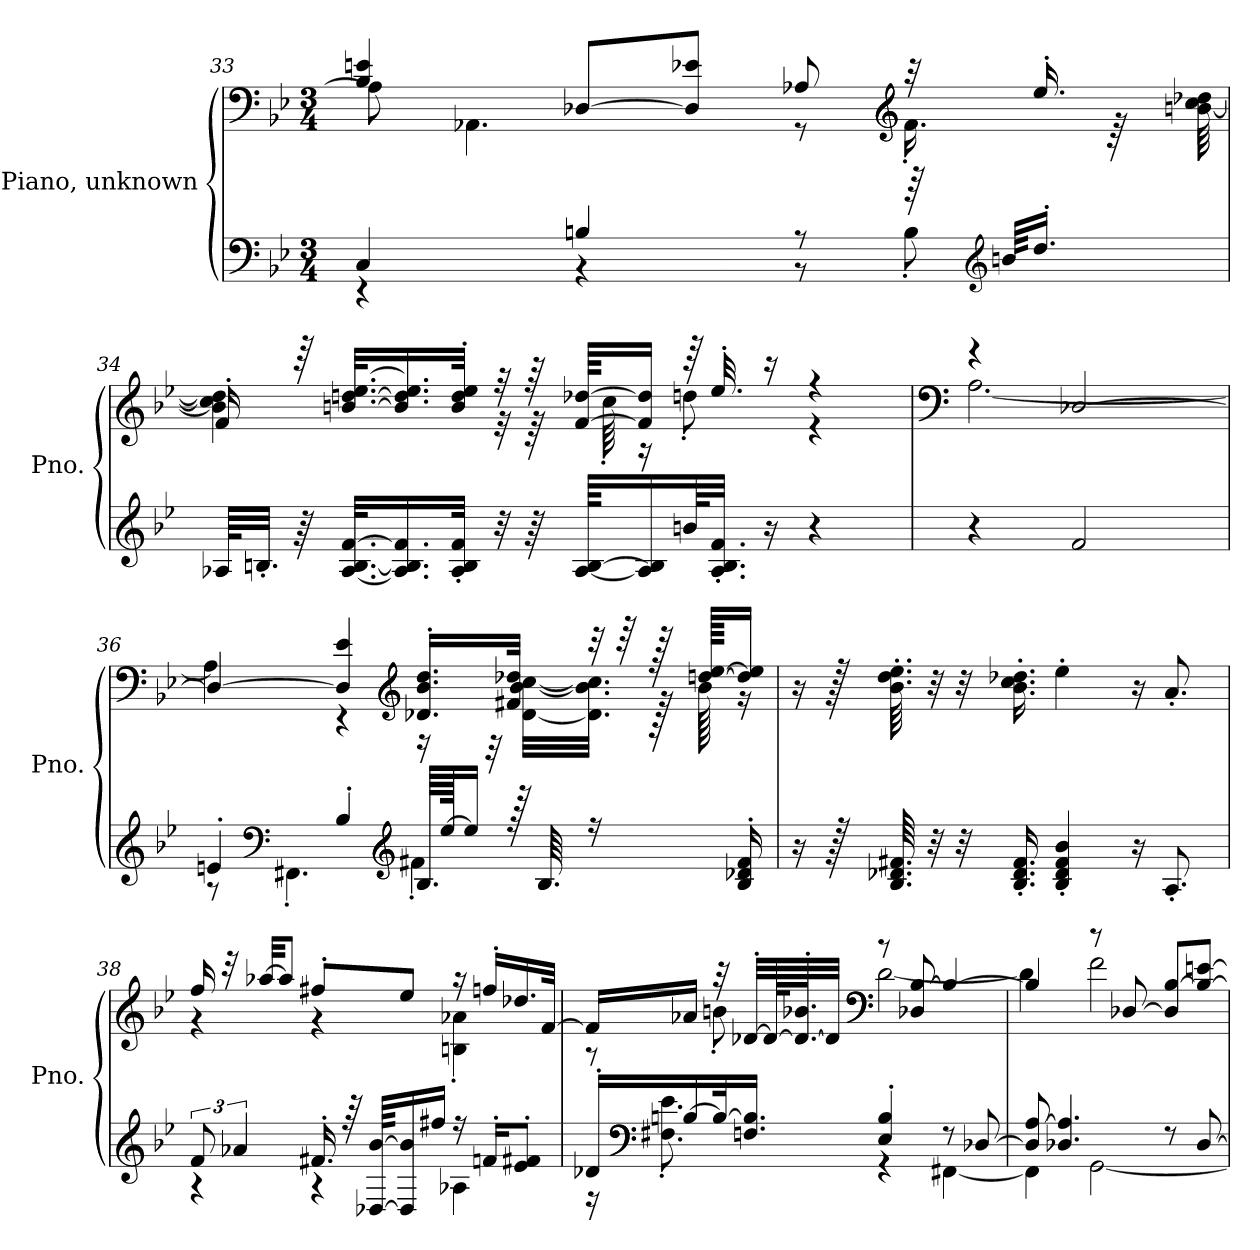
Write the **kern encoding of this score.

**kern	**kern
*part1	*part1
*staff2	*staff1
*I"Piano, unknown	*
*I'Pno.	*
!!LO:LB:g=z
*clefF4	*clefF4
*k[b-e-]	*k[b-e-]
*M3/4	*M3/4
=33	=33
*^	*^
4C/	4r	4B-/ 4en/	8A\]
.	.	.	4.AA-X\
4Bn/	4r	[8D-X/L	.
.	.	8D-/] 8e-X/J	.
8r	8r	8A-X/	8r
*	*	*clefG2	*
64r	8B'\	32r	16.f'\
*clefG2	*	*	*
64bn/KKLL	.	.	.
16.dd'/JJ	.	16.ee-'/	.
.	.	.	64r
.	.	.	[64bn\ [64cc\ [64dd-X\
*v	*v	*	*
!!LO:LB:g=z	!!
=34	=34	=34
64A-X/KLLL	16f'/	4b\] 4cc\] 4dd-\]
32.Bn'/JJJ	.	.
64r	64r	.
[32.A-/ [32.B/ [32.f/KLL	[32.bn/ [32.ddn/ [32.ee-/KLL	.
16.A-/] 16.B/] 16.f/]	16.b/] 16.dd/] 16.ee-/]	.
32A-/' 32B/' 32f/'JJk	32b/' 32dd/' 32ee-/'JJk	.
32r	32r	32r
64r	64r	64r
[64A-/ [64B/KKLL	[64f/ [64dd-X/KKLL	64cc'\
16A-/] 16B/]	16f/] 16dd-/]JJ	16r
64bn/KL	64r	8ddn'\
32.A-/' 32.B/' 32.f/'JJJ	32.ee-'/	.
16r	16r	.
4r	4r	4r
=35	=35	=35
*	*clefF4	*
4r	4r	[2.A\
2f/	[2D-X/	.
!!LO:LB:g=z	!!
=36	=36	=36
*^	*	*
4en'/	8r	4D-/_	4A\]
*clefF4	*	*	*
.	4.FF#X'\	.	.
4B-'/	.	4D-/] 4e-/	4r
*clefG2	*	*clefG2	*
64.B-/LLLL	4f#X'\	16.d-X/' 16.b-/' 16.dd/'LL	16r
[128ee-/JJK	.	.	.
16ee-/JJ]	.	.	.
.	.	.	32r
128r	.	32f#X/ 32dd-X/JJk	[32d-\ [32b-\ [32cc\LLL
64.B-/	.	.	.
16r	.	32r	32.d-\] 32.b-\] 32.cc\]JJJ
.	.	64r	.
.	.	128r	128r
.	.	[128ddn/ [128ee-/KKKLL	128b-\
16B-/' 16d-X/' 16f#/'	.	16dd/] 16ee-/]JJ	16r
*v	*v	*	*
*	*v	*v
=37	=37
16r	16r
128r	128r
64.B-/ 64.d-X/ 64.f#X/	64.b-\' 64.dd\' 64.ee-\'
32r	32r
32r	32r
16.B-/' 16.d-/' 16.f#/'	16.b-\' 16.cc\' 16.dd-X\'
4B-/' 4d-/' 4f#/' 4b-/'	4ee-'\
16r	16r
8.A'/	8.a'/
!!LO:PB:g=z
=38	=38
*^	*^
12f/	4r	16ff/	4r
.	.	32r	.
6a-X/	.	.	.
.	.	[32aa-X/KKL	.
.	.	8aa-/J]	.
16.f#X'/	4r	8ff#X'/L	4r
64r	.	.	.
[64D-X/ [64b-/KKLL	.	.	.
16D-/] 16b-/]	.	8ee-/J	.
16ff#X/JJ	.	.	.
16r	4A-X\	16r	4Bn\' 4a-X\'
16fn'/KL	.	16ffn'/LL	.
8e-/' 8f#X/'J	.	16.dd-X/	.
.	.	[32f/JJk	.
!!LO:LB:g=z	!!
=39	=39	=39	=39
16d-X'/LL	16r	16f/LL]	8r
*clefF4	*	*	*
[16Bn/	8.F#X\' 8.e-\'	16a-X/JJ	.
32B/K_	.	32r	8bn'\
16.Fn/ 16.B/]JJ	.	[32d-X'/LLL	.
.	.	128d-/KL_	.
.	.	64.d-/_' 64.b-X/'J	.
.	.	32d-/JJJ]	.
*	*	*clefF4	*
4E-/' 4B/'	4r	8r	[2d-\
.	.	8D-X/ [8B-/	.
8r	[4FF#X\	4B-/_	.
[8D-X/	.	.	.
=40	=40	=40	=40
8D-/] [8A/	4FF#\]	4B-/]	4d-\]
4.D-X/ 4.A/]	.	.	.
.	[2GG\	8r	2f\
.	.	[8D-X/	.
8r	.	8D-/] [8B-/L	.
[8D-/	.	8B-/_ [8en/J	.
*v	*v	*	*
*	*v	*v
=	=
*-	*-
